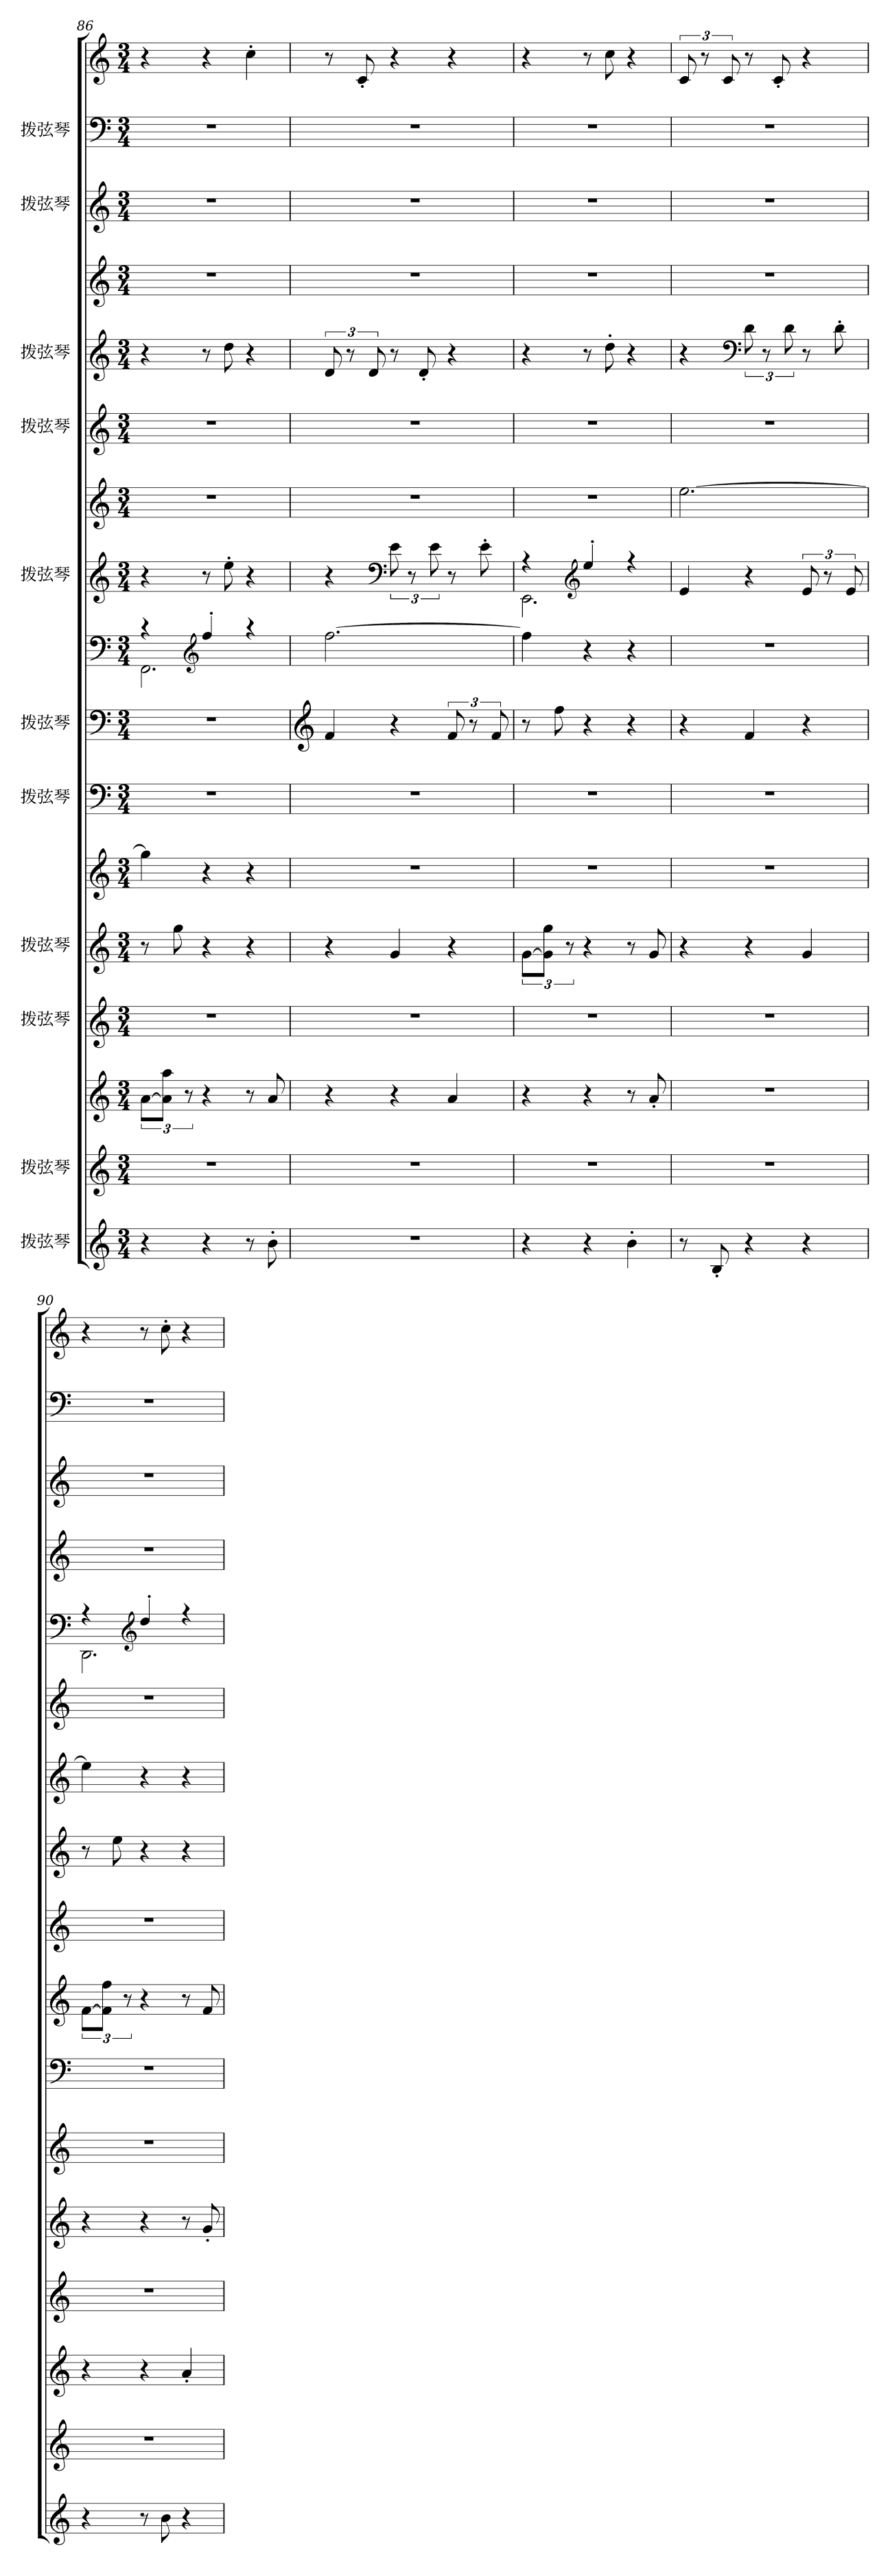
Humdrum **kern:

**kern	**kern	**kern	**kern	**kern	**kern	**kern	**kern	**kern	**kern	**kern	**kern	**kern	**kern	**kern	**kern	**kern
*part11	*part10	*part10	*part9	*part8	*part8	*part7	*part6	*part6	*part5	*part5	*part4	*part3	*part3	*part2	*part1	*part1
*staff17	*staff16	*staff15	*staff14	*staff13	*staff12	*staff11	*staff10	*staff9	*staff8	*staff7	*staff6	*staff5	*staff4	*staff3	*staff2	*staff1
*I"拨弦琴	*I"拨弦琴	*	*I"拨弦琴	*I"拨弦琴	*	*I"拨弦琴	*I"拨弦琴	*	*I"拨弦琴	*	*I"拨弦琴	*I"拨弦琴	*	*I"拨弦琴	*I"拨弦琴	*
*clefG2	*clefG2	*clefG2	*clefG2	*clefG2	*clefG2	*clefF4	*clefF4	*clefF4	*clefG2	*clefG2	*clefG2	*clefG2	*clefG2	*clefG2	*clefF4	*clefG2
*k[]	*k[]	*k[]	*k[]	*k[]	*k[]	*k[]	*k[]	*k[]	*k[]	*k[]	*k[]	*k[]	*k[]	*k[]	*k[]	*k[]
*M3/4	*M3/4	*M3/4	*M3/4	*M3/4	*M3/4	*M3/4	*M3/4	*M3/4	*M3/4	*M3/4	*M3/4	*M3/4	*M3/4	*M3/4	*M3/4	*M3/4
=86	=86	=86	=86	=86	=86	=86	=86	=86	=86	=86	=86	=86	=86	=86	=86	=86
*	*	*	*	*	*	*	*	*^	*	*	*	*	*	*	*	*
4r	2.r	[12a\L	2.r	8r	4gg\]	2.r	2.r	4r	2.FF\	4r	2.r	2.r	4r	2.r	2.r	2.r	4r
.	.	12a\] 12aa\J	.	.	.	.	.	.	.	.	.	.	.	.	.	.	.
.	.	.	.	8gg\	.	.	.	.	.	.	.	.	.	.	.	.	.
.	.	12r	.	.	.	.	.	.	.	.	.	.	.	.	.	.	.
*	*	*	*	*	*	*	*	*clefG2	*	*	*	*	*	*	*	*	*
4r	.	4r	.	4r	4r	.	.	4ff'/	.	8r	.	.	8r	.	.	.	4r
.	.	.	.	.	.	.	.	.	.	8ee'\	.	.	8dd\	.	.	.	.
8r	.	8r	.	4r	4r	.	.	4r	.	4r	.	.	4r	.	.	.	4cc'\
8b'\	.	8a/	.	.	.	.	.	.	.	.	.	.	.	.	.	.	.
*	*	*	*	*	*	*	*	*v	*v	*	*	*	*	*	*	*	*
=87	=87	=87	=87	=87	=87	=87	=87	=87	=87	=87	=87	=87	=87	=87	=87	=87
*	*	*	*	*	*	*	*clefG2	*	*	*	*	*	*	*	*	*
2.r	2.r	4r	2.r	4r	2.r	2.r	4f/	[2.ff\	4r	2.r	2.r	12d/	2.r	2.r	2.r	8r
.	.	.	.	.	.	.	.	.	.	.	.	12r	.	.	.	.
.	.	.	.	.	.	.	.	.	.	.	.	.	.	.	.	8c'/
.	.	.	.	.	.	.	.	.	.	.	.	12d/	.	.	.	.
*	*	*	*	*	*	*	*	*	*clefF4	*	*	*	*	*	*	*
.	.	4r	.	4g/	.	.	4r	.	12e\	.	.	8r	.	.	.	4r
.	.	.	.	.	.	.	.	.	12r	.	.	.	.	.	.	.
.	.	.	.	.	.	.	.	.	.	.	.	8d'/	.	.	.	.
.	.	.	.	.	.	.	.	.	12e\	.	.	.	.	.	.	.
.	.	4a/	.	4r	.	.	12f/	.	8r	.	.	4r	.	.	.	4r
.	.	.	.	.	.	.	12r	.	.	.	.	.	.	.	.	.
.	.	.	.	.	.	.	.	.	8e'\	.	.	.	.	.	.	.
.	.	.	.	.	.	.	12f/	.	.	.	.	.	.	.	.	.
!!LO:PB:g=z
=88	=88	=88	=88	=88	=88	=88	=88	=88	=88	=88	=88	=88	=88	=88	=88	=88
*	*	*	*	*	*	*	*	*	*^	*	*	*	*	*	*	*
4r	2.r	4r	2.r	[12g\L	2.r	2.r	8r	4ff\]	4r	2.EE\	2.r	2.r	4r	2.r	2.r	2.r	4r
.	.	.	.	12g\] 12gg\J	.	.	.	.	.	.	.	.	.	.	.	.	.
.	.	.	.	.	.	.	8ff\	.	.	.	.	.	.	.	.	.	.
.	.	.	.	12r	.	.	.	.	.	.	.	.	.	.	.	.	.
*	*	*	*	*	*	*	*	*	*clefG2	*	*	*	*	*	*	*	*
4r	.	4r	.	4r	.	.	4r	4r	4ee'/	.	.	.	8r	.	.	.	8r
.	.	.	.	.	.	.	.	.	.	.	.	.	8dd'\	.	.	.	8cc\
4b'\	.	8r	.	8r	.	.	4r	4r	4r	.	.	.	4r	.	.	.	4r
.	.	8a'/	.	8g/	.	.	.	.	.	.	.	.	.	.	.	.	.
*	*	*	*	*	*	*	*	*	*v	*v	*	*	*	*	*	*	*
=89	=89	=89	=89	=89	=89	=89	=89	=89	=89	=89	=89	=89	=89	=89	=89	=89
8r	2.r	2.r	2.r	4r	2.r	2.r	4r	2.r	4e/	[2.ee\	2.r	4r	2.r	2.r	2.r	12c/
.	.	.	.	.	.	.	.	.	.	.	.	.	.	.	.	12r
8B'/	.	.	.	.	.	.	.	.	.	.	.	.	.	.	.	.
.	.	.	.	.	.	.	.	.	.	.	.	.	.	.	.	12c/
*	*	*	*	*	*	*	*	*	*	*	*	*clefF4	*	*	*	*
4r	.	.	.	4r	.	.	4f/	.	4r	.	.	12d\	.	.	.	8r
.	.	.	.	.	.	.	.	.	.	.	.	12r	.	.	.	.
.	.	.	.	.	.	.	.	.	.	.	.	.	.	.	.	8c'/
.	.	.	.	.	.	.	.	.	.	.	.	12d\	.	.	.	.
4r	.	.	.	4g/	.	.	4r	.	12e/	.	.	8r	.	.	.	4r
.	.	.	.	.	.	.	.	.	12r	.	.	.	.	.	.	.
.	.	.	.	.	.	.	.	.	.	.	.	8d'\	.	.	.	.
.	.	.	.	.	.	.	.	.	12e/	.	.	.	.	.	.	.
=90	=90	=90	=90	=90	=90	=90	=90	=90	=90	=90	=90	=90	=90	=90	=90	=90
*	*	*	*	*	*	*	*	*	*	*	*	*^	*	*	*	*
4r	2.r	4r	2.r	4r	2.r	2.r	[12f\L	2.r	8r	4ee\]	2.r	4r	2.DD\	2.r	2.r	2.r	4r
.	.	.	.	.	.	.	12f\] 12ff\J	.	.	.	.	.	.	.	.	.	.
.	.	.	.	.	.	.	.	.	8ee\	.	.	.	.	.	.	.	.
.	.	.	.	.	.	.	12r	.	.	.	.	.	.	.	.	.	.
*	*	*	*	*	*	*	*	*	*	*	*	*clefG2	*	*	*	*	*
8r	.	4r	.	4r	.	.	4r	.	4r	4r	.	4dd'/	.	.	.	.	8r
8b\	.	.	.	.	.	.	.	.	.	.	.	.	.	.	.	.	8cc'\
4r	.	4a'/	.	8r	.	.	8r	.	4r	4r	.	4r	.	.	.	.	4r
.	.	.	.	8g'/	.	.	8f/	.	.	.	.	.	.	.	.	.	.
*	*	*	*	*	*	*	*	*	*	*	*	*v	*v	*	*	*	*
=	=	=	=	=	=	=	=	=	=	=	=	=	=	=	=	=
*-	*-	*-	*-	*-	*-	*-	*-	*-	*-	*-	*-	*-	*-	*-	*-	*-
